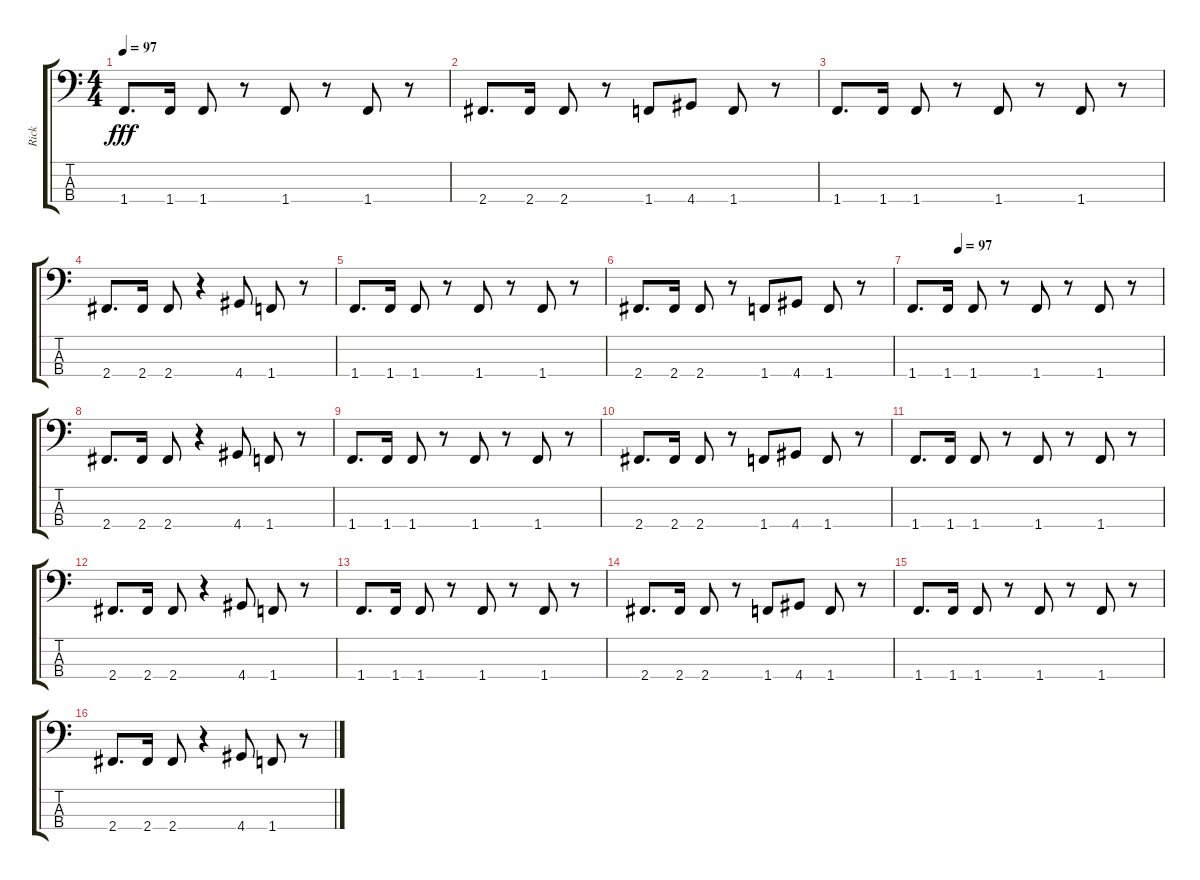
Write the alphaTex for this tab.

\track ("Rick" "Rick") {instrument electricbassfinger}
\staff {score tabs}
\tuning (G2 D2 A1 E1) {hide}
\ts (4 4)
\tempo 97
\clef f4
\ks c
1.4.8{d dy fff} 1.4.16 1.4.8 r.8 1.4.8 r.8 1.4.8 r.8 |
2.4.8{d} 2.4.16 2.4.8 r.8 1.4.8 4.4.8 1.4.8 r.8 |
1.4.8{d} 1.4.16 1.4.8 r.8 1.4.8 r.8 1.4.8 r.8 |
2.4.8{d} 2.4.16 2.4.8 r.4 4.4.8 1.4.8 r.8 |
1.4.8{d} 1.4.16 1.4.8 r.8 1.4.8 r.8 1.4.8 r.8 |
2.4.8{d} 2.4.16 2.4.8 r.8 1.4.8 4.4.8 1.4.8 r.8 |
\tempo (97 0.1875)
1.4.8{d} 1.4.16 1.4.8 r.8 1.4.8 r.8 1.4.8 r.8 |
2.4.8{d} 2.4.16 2.4.8 r.4 4.4.8 1.4.8 r.8 |
1.4.8{d} 1.4.16 1.4.8 r.8 1.4.8 r.8 1.4.8 r.8 |
2.4.8{d} 2.4.16 2.4.8 r.8 1.4.8 4.4.8 1.4.8 r.8 |
1.4.8{d} 1.4.16 1.4.8 r.8 1.4.8 r.8 1.4.8 r.8 |
2.4.8{d} 2.4.16 2.4.8 r.4 4.4.8 1.4.8 r.8 |
1.4.8{d} 1.4.16 1.4.8 r.8 1.4.8 r.8 1.4.8 r.8 |
2.4.8{d} 2.4.16 2.4.8 r.8 1.4.8 4.4.8 1.4.8 r.8 |
1.4.8{d} 1.4.16 1.4.8 r.8 1.4.8 r.8 1.4.8 r.8 |
2.4.8{d} 2.4.16 2.4.8 r.4 4.4.8 1.4.8 r.8
